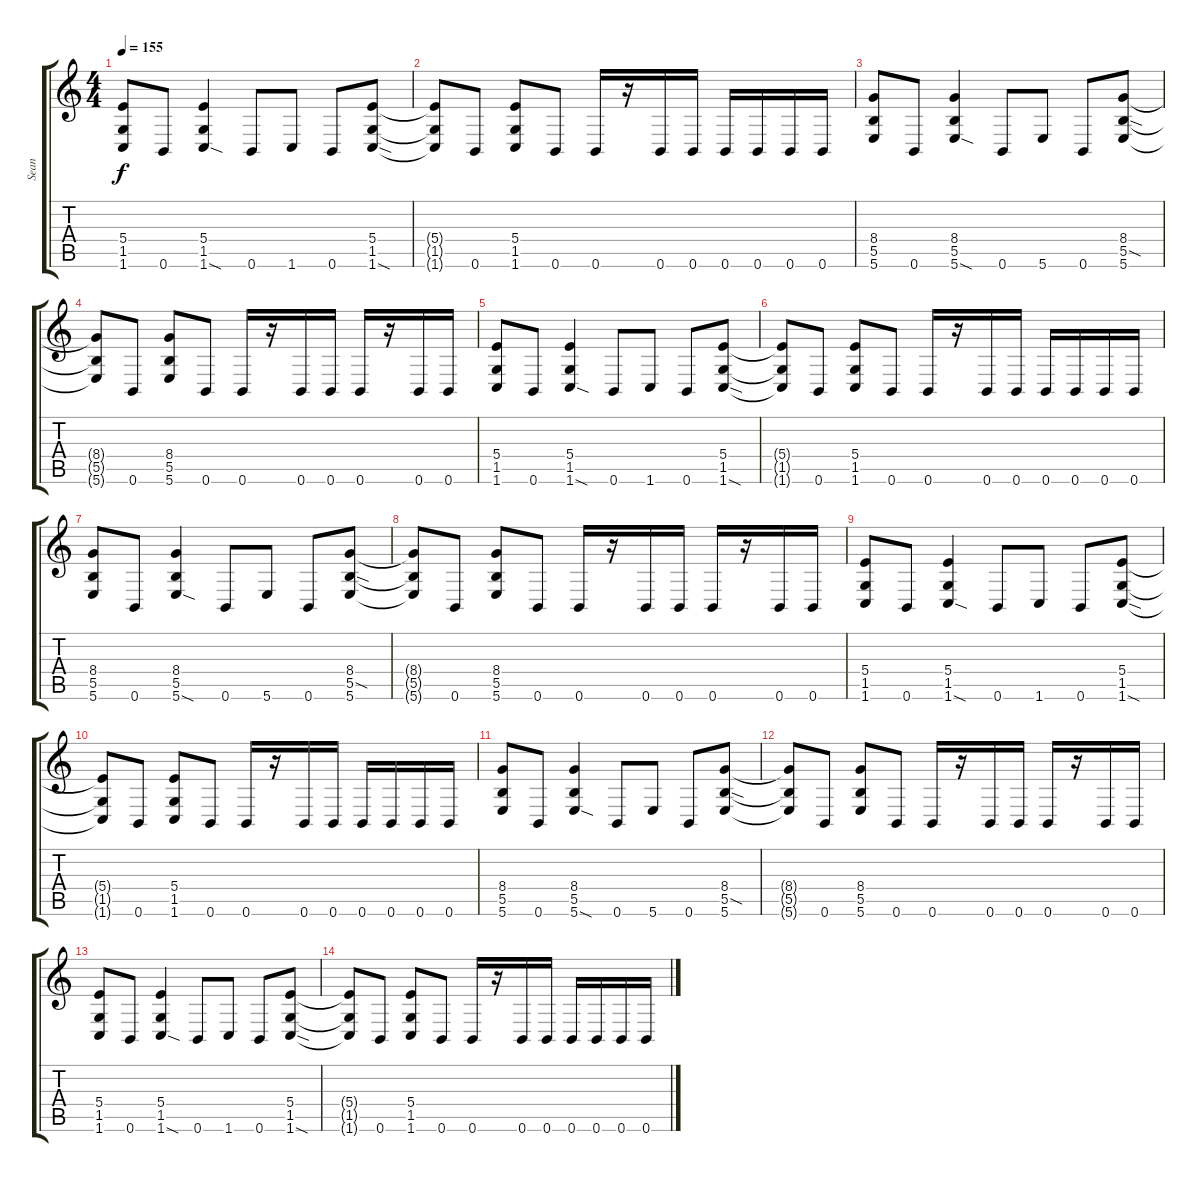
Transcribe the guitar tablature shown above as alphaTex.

\track ("Sean" "Sean") {instrument overdrivenguitar}
\staff {score tabs}
\tuning (Db4 Ab3 E3 B2 Gb2 B1) {hide}
\ts (4 4)
\tempo 155
\clef g2
\ks c
(5.4 1.5 1.6).8{dy f} 0.6.8 (5.4 1.5 1.6{sod}).4 0.6.8 1.6.8 0.6.8 (5.4 1.5 1.6{sod}).8 |
(5.4{t} 1.5{t} 1.6{t}).8 0.6.8 (5.4 1.5 1.6).8 0.6.8 0.6.16 r.16 0.6.16 0.6.16 0.6.16 0.6.16 0.6.16 0.6.16 |
(8.4 5.5 5.6).8 0.6.8 (8.4 5.5 5.6{sod}).4 0.6.8 5.6.8 0.6.8 (8.4 5.5{sod} 5.6).8 |
(8.4{t} 5.5{t} 5.6{t}).8 0.6.8 (8.4 5.5 5.6).8 0.6.8 0.6.16 r.16 0.6.16 0.6.16 0.6.16 r.16 0.6.16 0.6.16 |
(5.4 1.5 1.6).8 0.6.8 (5.4 1.5 1.6{sod}).4 0.6.8 1.6.8 0.6.8 (5.4 1.5 1.6{sod}).8 |
(5.4{t} 1.5{t} 1.6{t}).8 0.6.8 (5.4 1.5 1.6).8 0.6.8 0.6.16 r.16 0.6.16 0.6.16 0.6.16 0.6.16 0.6.16 0.6.16 |
(8.4 5.5 5.6).8 0.6.8 (8.4 5.5 5.6{sod}).4 0.6.8 5.6.8 0.6.8 (8.4 5.5{sod} 5.6).8 |
(8.4{t} 5.5{t} 5.6{t}).8 0.6.8 (8.4 5.5 5.6).8 0.6.8 0.6.16 r.16 0.6.16 0.6.16 0.6.16 r.16 0.6.16 0.6.16 |
(5.4 1.5 1.6).8 0.6.8 (5.4 1.5 1.6{sod}).4 0.6.8 1.6.8 0.6.8 (5.4 1.5 1.6{sod}).8 |
(5.4{t} 1.5{t} 1.6{t}).8 0.6.8 (5.4 1.5 1.6).8 0.6.8 0.6.16 r.16 0.6.16 0.6.16 0.6.16 0.6.16 0.6.16 0.6.16 |
(8.4 5.5 5.6).8 0.6.8 (8.4 5.5 5.6{sod}).4 0.6.8 5.6.8 0.6.8 (8.4 5.5{sod} 5.6).8 |
(8.4{t} 5.5{t} 5.6{t}).8 0.6.8 (8.4 5.5 5.6).8 0.6.8 0.6.16 r.16 0.6.16 0.6.16 0.6.16 r.16 0.6.16 0.6.16 |
(5.4 1.5 1.6).8 0.6.8 (5.4 1.5 1.6{sod}).4 0.6.8 1.6.8 0.6.8 (5.4 1.5 1.6{sod}).8 |
(5.4{t} 1.5{t} 1.6{t}).8 0.6.8 (5.4 1.5 1.6).8 0.6.8 0.6.16 r.16 0.6.16 0.6.16 0.6.16 0.6.16 0.6.16 0.6.16
